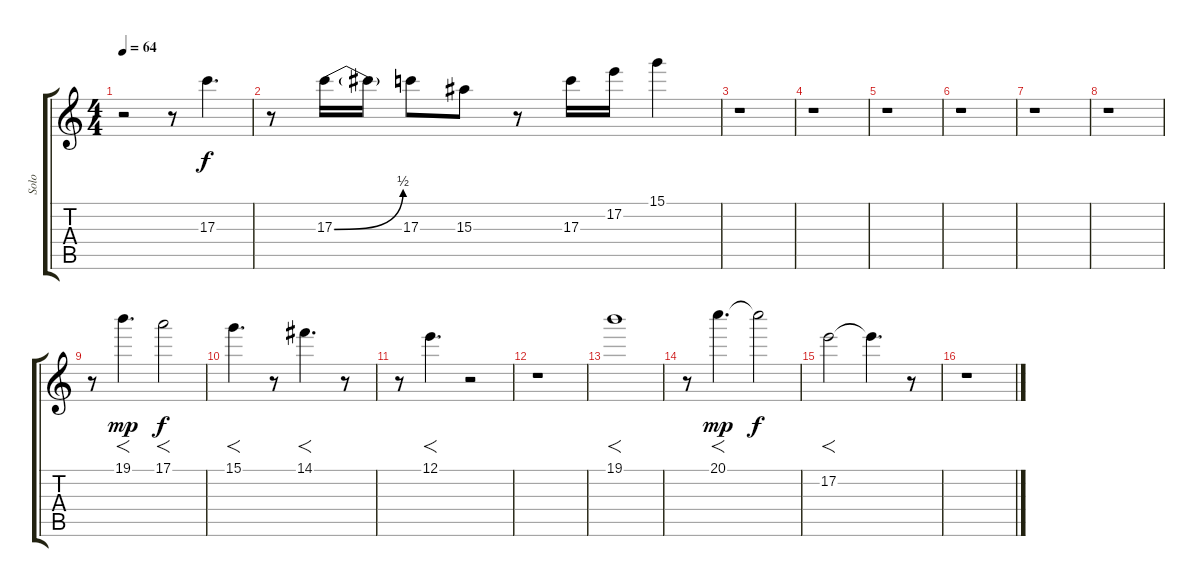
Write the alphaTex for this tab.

\track ("Solo" "Solo") {instrument distortionguitar}
\staff {score tabs}
\tuning (E4 B3 G3 D3 A2 E2) {hide}
\ts (4 4)
\tempo 64
\clef g2
\ks c
r.2{dy f} r.8 17.3.4{d} |
r.8 17.3{be (bend 0 0 60 2)}.16 17.3{t}.16 17.3.8 15.3.8 r.8 17.3.16 17.2.16 15.1.4 |
r.1 |
r.1 |
r.1 |
r.1 |
r.1 |
r.1 |
r.8 19.1.4{f d dy mp} 17.1.2{f dy f} |
15.1.4{f d} r.8 14.1.4{f d} r.8 |
r.8 12.1.4{f d} r.2 |
r.1 |
19.1.1{f} |
r.8 20.1.4{f d dy mp} 20.1{t}.2{dy f} |
17.2.2{f} 17.2{t}.4{d} r.8 |
r.1
